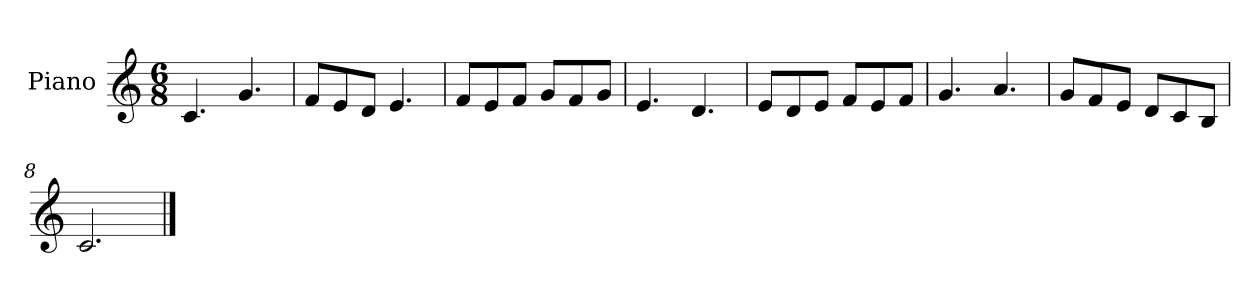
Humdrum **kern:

**kern
*part1
*staff1
*I"Piano
*I'Pno.
*clefG2
*k[]
*M6/8
*MM120
=1
4.c/
4.g/
=2
8f/L
8e/
8d/J
4.e/
=3
8f/L
8e/
8f/J
8g/L
8f/
8g/J
=4
4.e/
4.d/
=5
8e/L
8d/
8e/J
8f/L
8e/
8f/J
=6
4.g/
4.a/
=7
8g/L
8f/
8e/J
8d/L
8c/
8B/J
=8
2.c/
==
*-
